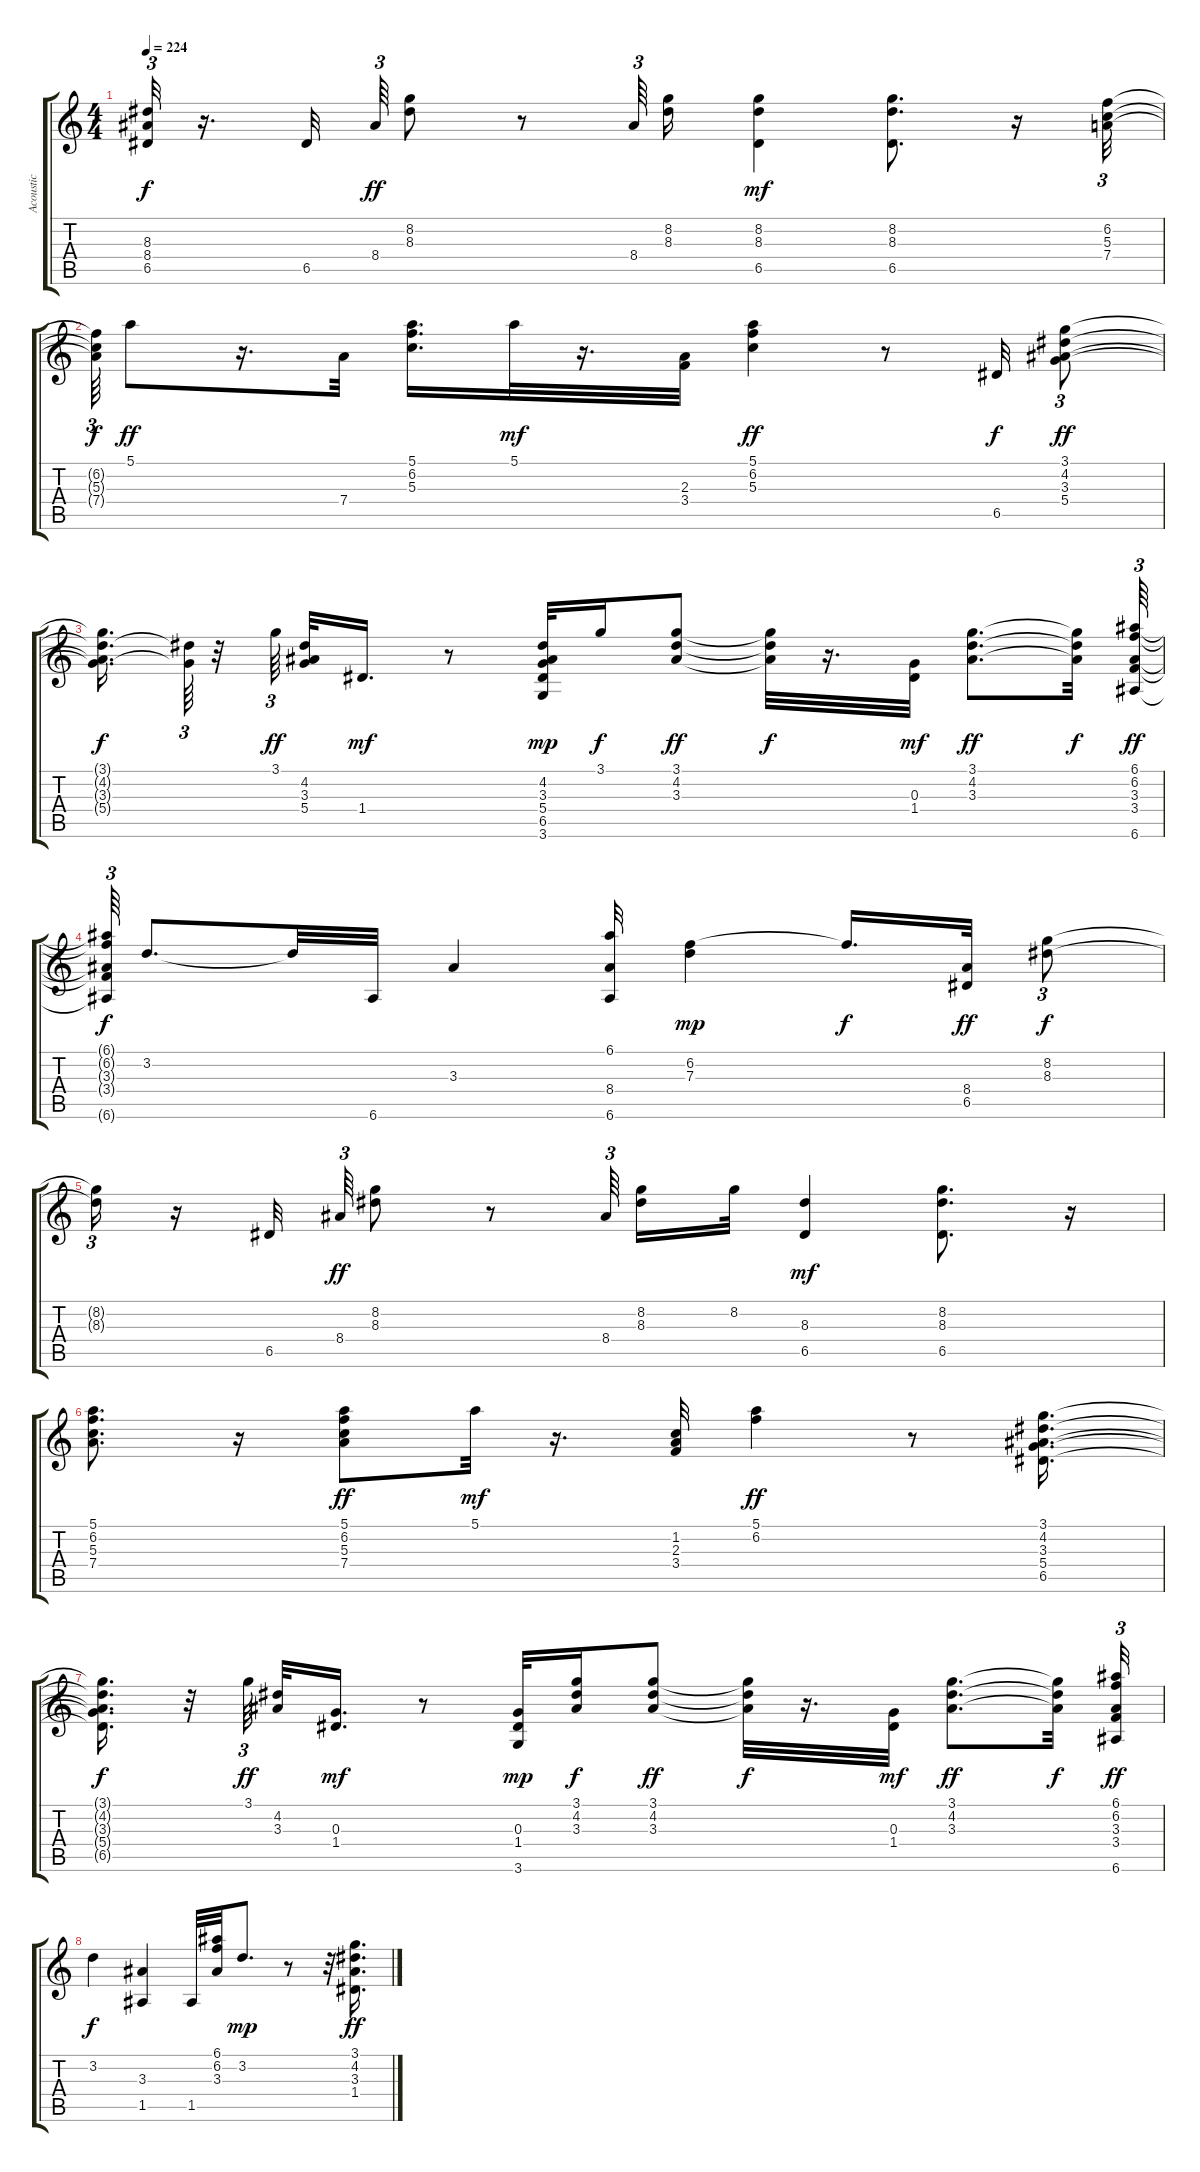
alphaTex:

\track ("Acoustic" "Acoustic") {instrument acousticguitarsteel}
\staff {score tabs}
\tuning (E4 B3 G3 D3 A2 E2) {hide}
\ts (4 4)
\tempo 224
\clef g2
\ks c
(8.3{t} 8.4{t} 6.5{t}).32{tu (3 2) dy f} r.16{d} 6.5.32{beam splitsecondary} 8.4.64{tu (3 2) dy ff} (8.2 8.3).8 r.8 8.4.64{tu (3 2)} (8.2 8.3).16 (8.2 8.3 6.5).4{dy mf} (8.2 8.3 6.5).8{d} r.16 (6.2 5.3 7.4).32{tu (3 2)} |
(6.2{t} 5.3{t} 7.4{t}).64{tu (3 2) dy f} 5.1.8{dy ff} r.16{d} 7.4.32 (5.1 6.2 5.3).16{d} 5.1.32{dy mf} r.16{d} (2.3 3.4).32 (5.1 6.2 5.3).4{dy ff} r.8 6.5.32{dy f} (3.1 4.2 3.3 5.4).8{tu (3 2) dy ff} |
(3.1{t} 4.2{t} 3.3{t} 5.4{t}).16{d dy f} (4.2{t} 5.4{t}).64{tu (3 2)} r.32 3.1.64{tu (3 2) dy ff beam splitsecondary} (4.2 3.3 5.4).32 1.4.16{d dy mf} r.8 (4.2 3.3 5.4 6.5 3.6).32{dy mp} 3.1.16{dy f} (3.1 4.2 3.3).8{dy ff} (3.1{t} 4.2{t} 3.3{t}).32{dy f} r.16{d} (0.3 1.4).32{dy mf} (3.1 4.2 3.3).8{d dy ff} (3.1{t} 4.2{t} 3.3{t}).32{dy f} (6.1 6.2 3.3 3.4 6.6).64{tu (3 2) dy ff} |
(6.1{t} 6.2{t} 3.3{t} 3.4{t} 6.6{t}).64{tu (3 2) dy f} 3.2.8{d} 3.2{t}.32 6.6.32 3.3.4 (6.1 8.4 6.6).32 (6.2 7.3).4{dy mp} 6.2{t}.16{d dy f} (8.4 6.5).32{dy ff} (8.2 8.3).8{tu (3 2) dy f} |
(8.2{t} 8.3{t}).16{tu (3 2)} r.16 6.5.32{beam splitsecondary} 8.4.64{tu (3 2) dy ff} (8.2 8.3).8 r.8 8.4.64{tu (3 2) beam splitsecondary} (8.2 8.3).16 8.2.32 (8.3 6.5).4{dy mf} (8.2 8.3 6.5).8{d} r.16 |
(5.1 6.2 5.3 7.4).8{d} r.16 (5.1 6.2 5.3 7.4).8{dy ff} 5.1.32{dy mf} r.16{d} (1.2 2.3 3.4).32 (5.1 6.2).4{dy ff} r.8 (3.1 4.2 3.3 5.4 6.5).16{d} |
(3.1{t} 4.2{t} 3.3{t} 5.4{t} 6.5{t}).16{d dy f} r.32 3.1.64{tu (3 2) dy ff beam splitsecondary} (4.2 3.3).32 (0.3 1.4).16{d dy mf} r.8 (0.3 1.4 3.6).32{dy mp} (3.1 4.2 3.3).16{dy f} (3.1 4.2 3.3).8{dy ff} (3.1{t} 4.2{t} 3.3{t}).32{dy f} r.16{d} (0.3 1.4).32{dy mf} (3.1 4.2 3.3).8{d dy ff} (3.1{t} 4.2{t} 3.3{t}).32{dy f} (6.1 6.2 3.3 3.4 6.6).32{tu (3 2) dy ff} |
3.2.4{dy f} (3.3 1.5).4 1.5.32 (6.1 6.2 3.3).32 3.2.8{d dy mp} r.8 r.32 (3.1 4.2 3.3 1.4).16{d dy ff}
